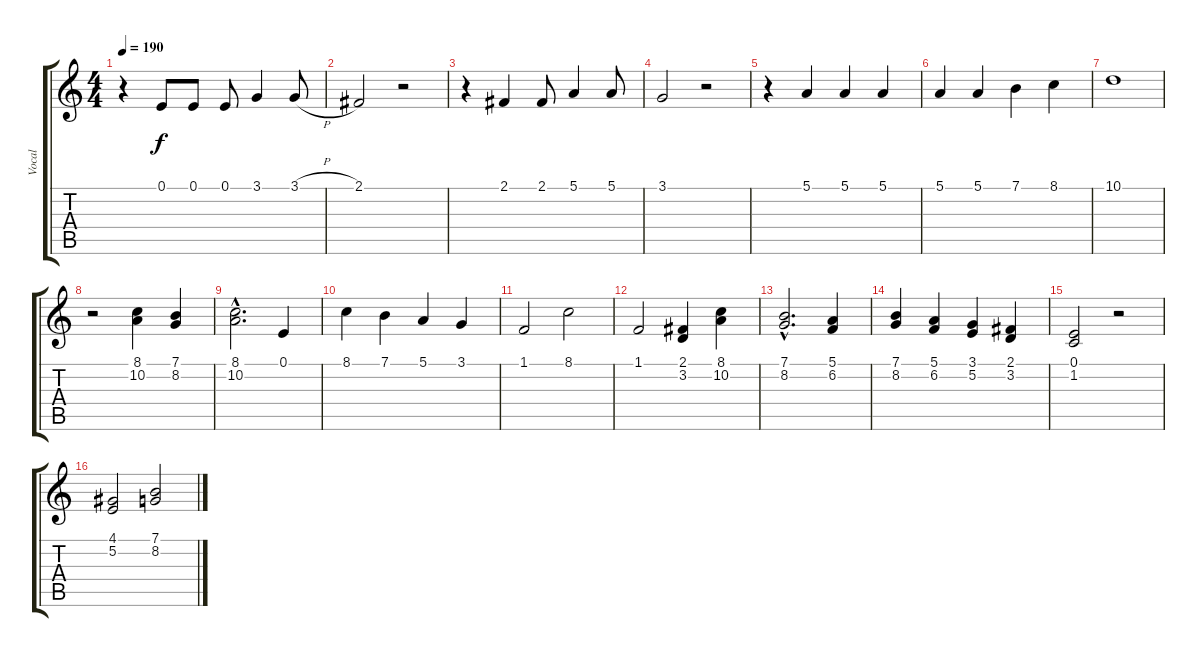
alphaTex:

\track ("Vocal" "Vocal") {instrument flute}
\staff {score tabs}
\tuning (E4 B3 G3 D3 A2 E2) {hide}
\ts (4 4)
\tempo 190
\clef g2
\ks c
r.4{dy f} 0.1.8 0.1.8 0.1.8 3.1.4 3.1{h}.8 |
2.1.2 r.2 |
r.4 2.1.4 2.1.8 5.1.4 5.1.8 |
3.1.2 r.2 |
r.4 5.1.4 5.1.4 5.1.4 |
5.1.4 5.1.4 7.1.4 8.1.4 |
10.1.1 |
r.2 (8.1 10.2).4 (7.1 8.2).4 |
(8.1{hac} 10.2{hac}).2{d} 0.1.4 |
8.1.4 7.1.4 5.1.4 3.1.4 |
1.1.2 8.1.2 |
1.1.2 (2.1 3.2).4 (8.1 10.2).4 |
(7.1{hac} 8.2{hac}).2{d} (5.1 6.2).4 |
(7.1 8.2).4 (5.1 6.2).4 (3.1 5.2).4 (2.1 3.2).4 |
(0.1 1.2).2 r.2 |
(4.1 5.2).2 (7.1 8.2).2
